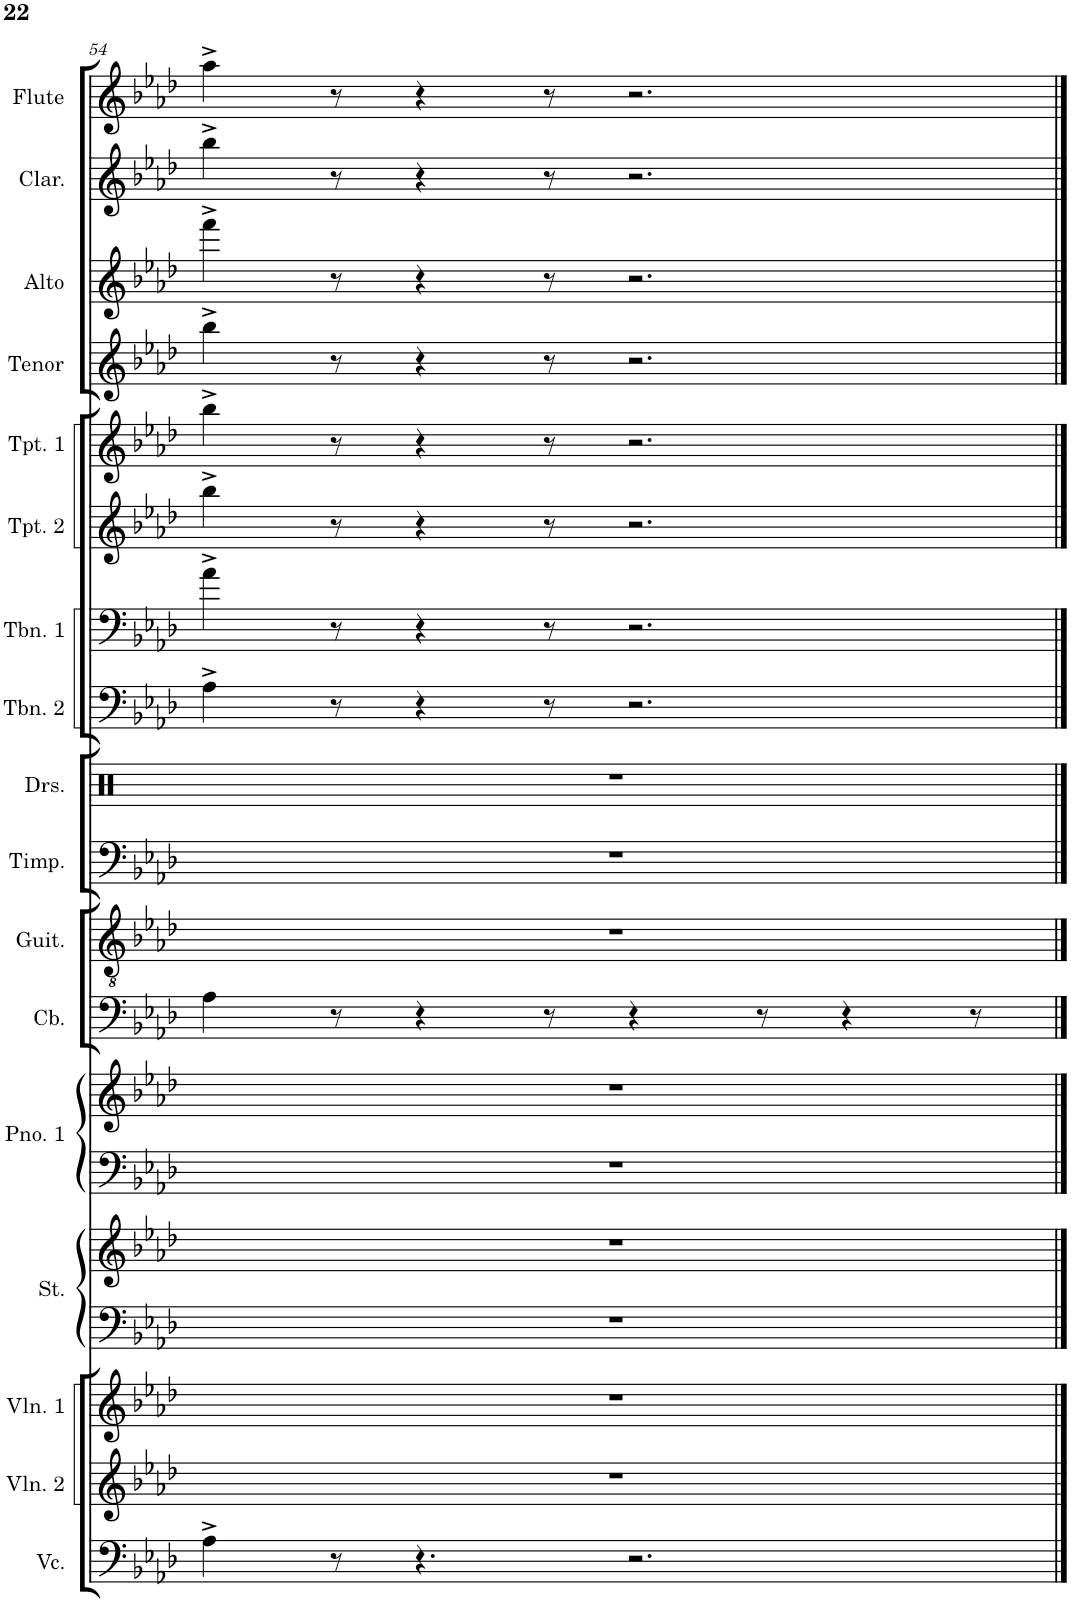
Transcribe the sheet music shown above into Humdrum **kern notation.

**kern	**kern	**kern	**kern	**kern	**kern	**kern	**kern	**kern	**kern	**kern	**kern	**kern	**kern	**kern	**kern	**kern	**kern	**kern
*part17	*part16	*part15	*part14	*part14	*part13	*part13	*part12	*part11	*part10	*part9	*part8	*part7	*part6	*part5	*part4	*part3	*part2	*part1
*staff19	*staff18	*staff17	*staff16	*staff15	*staff14	*staff13	*staff12	*staff11	*staff10	*staff9	*staff8	*staff7	*staff6	*staff5	*staff4	*staff3	*staff2	*staff1
*I"Violoncello	*I"Violin 2	*I"Violin 1	*I"Piano 2	*	*I"Piano 1	*	*I"Bass	*I"Guitar	*I"Percussion	*I"Drumset	*I"Trombone 2	*I"Trombone 1	*I"Trumpet 2	*I"Trumpet 1	*I"REED 4 (Tenor Sax)	*I"REED 3 (Alto Sax, Flute)	*I"REED 2 (Clarinet)	*I"REED 1 (Flute, Bari Sax)
*I'Vc.	*I'Vln. 2	*I'Vln. 1	*I'Pno. 2	*	*I'Pno. 1	*	*I'Bass	*I'Guit.	*I'Perc.	*I'Drs.	*I'Tbn. 2	*I'Tbn. 1	*I'Tpt. 2	*I'Tpt. 1	*I'Tenor	*I'Alto	*I'Clar.	*I'Flute
!!LO:PB:g=z
*clefF4	*clefG2	*clefG2	*clefF4	*clefG2	*clefF4	*clefG2	*clefF4	*clefGv2	*clefF4	*clefX	*clefF4	*clefF4	*clefG2	*clefG2	*clefG2	*clefG2	*clefG2	*clefG2
*	*	*	*	*	*	*	*Trd7c12	*	*	*	*	*	*Trd1c2	*Trd1c2	*Trd8c14	*Trd5c9	*Trd1c2	*
*k[b-e-a-d-]	*k[b-e-a-d-]	*k[b-e-a-d-]	*k[b-e-a-d-]	*k[b-e-a-d-]	*k[b-e-a-d-]	*k[b-e-a-d-]	*k[b-e-a-d-]	*k[b-e-a-d-]	*k[b-e-a-d-]	*k[]	*k[b-e-a-d-]	*k[b-e-a-d-]	*k[b-e-a-d-]	*k[b-e-a-d-]	*k[b-e-a-d-]	*k[b-e-a-d-]	*k[b-e-a-d-]	*k[b-e-a-d-]
*M12/8	*M12/8	*M12/8	*M12/8	*M12/8	*M12/8	*M12/8	*M12/8	*M12/8	*M12/8	*M12/8	*M12/8	*M12/8	*M12/8	*M12/8	*M12/8	*M12/8	*M12/8	*M12/8
=54	=54	=54	=54	=54	=54	=54	=54	=54	=54	=54	=54	=54	=54	=54	=54	=54	=54	=54
4A-^\	1.r	1.r	1.r	1.r	1.r	1.r	4A-\	1.r	1.r	1.r	4A-^\	4a-^\	4bb-^\	4bb-^\	4bb-^\	4fff^\	4bb-^\	4aa-^\
8r	.	.	.	.	.	.	8r	.	.	.	8r	8r	8r	8r	8r	8r	8r	8r
4.r	.	.	.	.	.	.	4r	.	.	.	4r	4r	4r	4r	4r	4r	4r	4r
.	.	.	.	.	.	.	8r	.	.	.	8r	8r	8r	8r	8r	8r	8r	8r
2.r	.	.	.	.	.	.	4r	.	.	.	2.r	2.r	2.r	2.r	2.r	2.r	2.r	2.r
.	.	.	.	.	.	.	8r	.	.	.	.	.	.	.	.	.	.	.
.	.	.	.	.	.	.	4r	.	.	.	.	.	.	.	.	.	.	.
.	.	.	.	.	.	.	8r	.	.	.	.	.	.	.	.	.	.	.
==	==	==	==	==	==	==	==	==	==	==	==	==	==	==	==	==	==	==
*-	*-	*-	*-	*-	*-	*-	*-	*-	*-	*-	*-	*-	*-	*-	*-	*-	*-	*-
